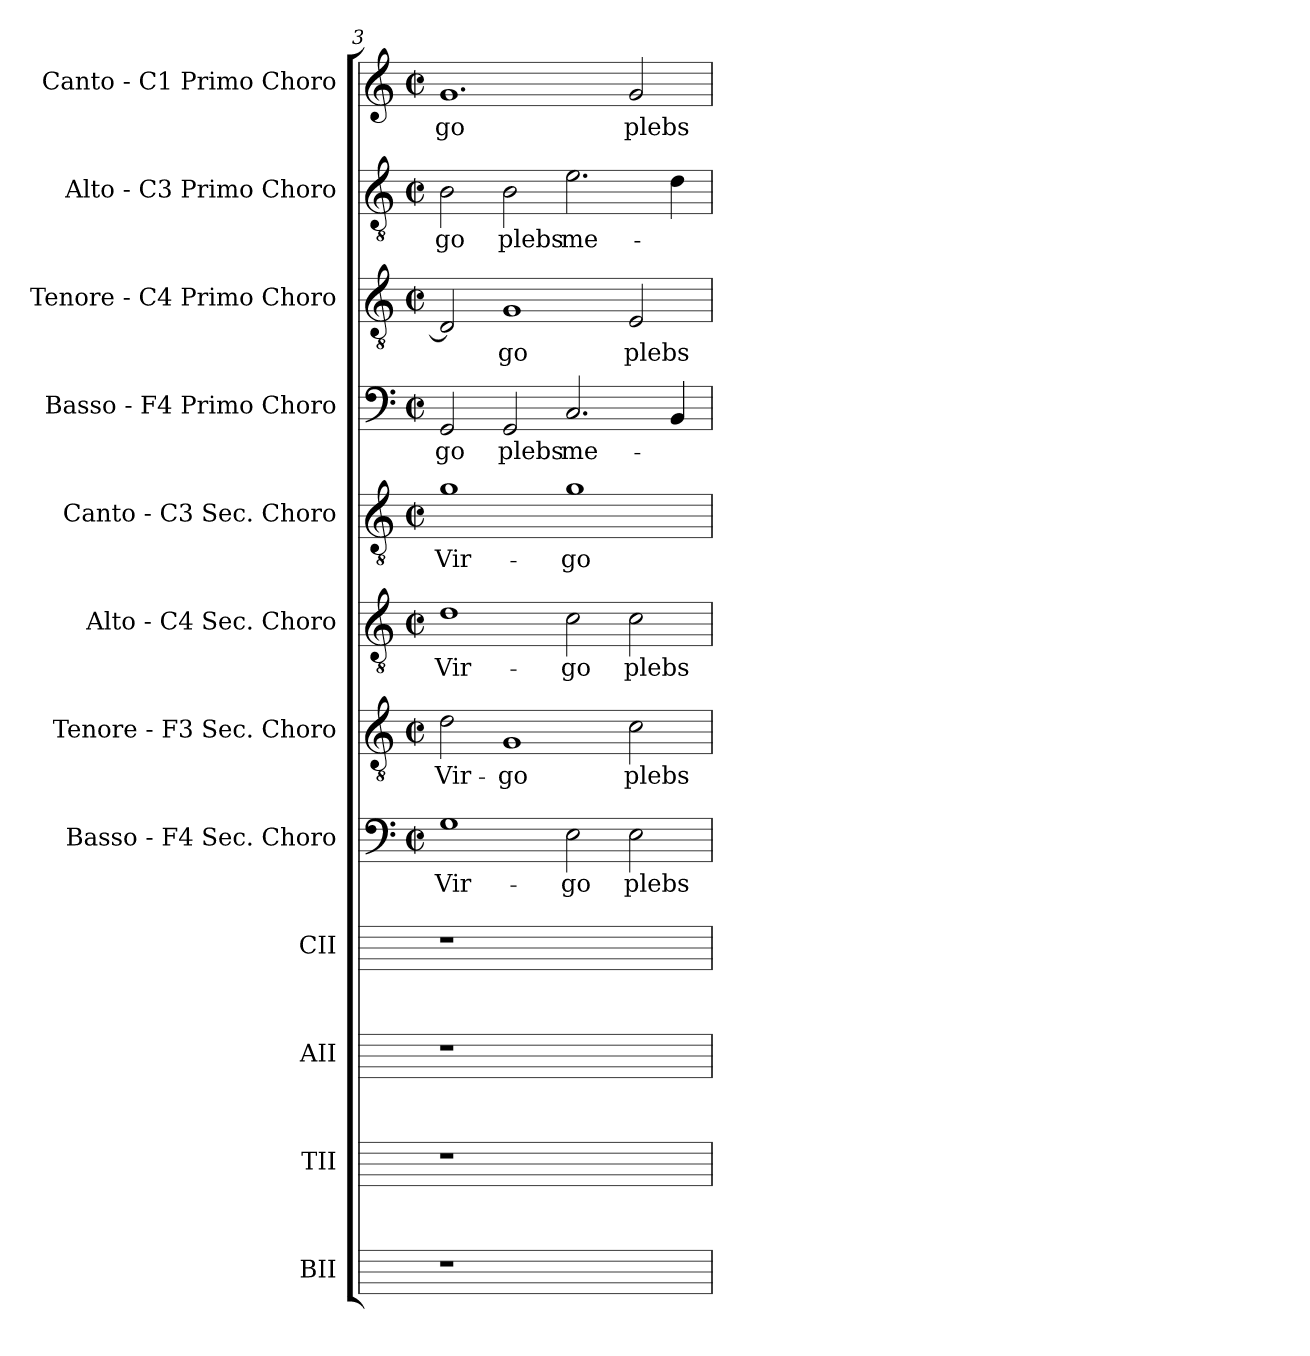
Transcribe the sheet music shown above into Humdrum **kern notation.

**kern	**kern	**kern	**kern	**kern	**text	**kern	**text	**kern	**text	**kern	**text	**kern	**text	**kern	**text	**kern	**text	**kern	**text
*part12	*part11	*part10	*part9	*part8	*part8	*part7	*part7	*part6	*part6	*part5	*part5	*part4	*part4	*part3	*part3	*part2	*part2	*part1	*part1
*staff12	*staff11	*staff10	*staff9	*staff8	*staff8	*staff7	*staff7	*staff6	*staff6	*staff5	*staff5	*staff4	*staff4	*staff3	*staff3	*staff2	*staff2	*staff1	*staff1
*I"BII	*I"TII	*I"AII	*I"CII	*I"Basso - F4  Sec. Choro	*	*I"Tenore - F3  Sec. Choro	*	*I"Alto - C4  Sec. Choro	*	*I"Canto - C3  Sec. Choro	*	*I"Basso - F4  Primo Choro	*	*I"Tenore - C4  Primo Choro	*	*I"Alto - C3  Primo Choro	*	*I"Canto - C1  Primo Choro	*
*I'BII	*I'TII	*I'AII	*I'CII	*I'Ch	*	*I'Ch	*	*I'Ch	*	*I'Ch	*	*I'BI	*	*I'TI	*	*I'AI	*	*I'CI	*
*	*	*	*	*clefF4	*	*clefGv2	*	*clefGv2	*	*clefGv2	*	*clefF4	*	*clefGv2	*	*clefGv2	*	*clefG2	*
*	*	*	*	*M2/2	*	*M2/2	*	*M2/2	*	*M2/2	*	*M2/2	*	*M2/2	*	*M2/2	*	*M2/2	*
*	*	*	*	*met(c|)	*	*met(c|)	*	*met(c|)	*	*met(c|)	*	*met(c|)	*	*met(c|)	*	*met(c|)	*	*met(c|)	*
=3	=3	=3	=3	=3	=3	=3	=3	=3	=3	=3	=3	=3	=3	=3	=3	=3	=3	=3	=3
!	!	!	!	!	!LO:LY:b:cj	!	!LO:LY:b:cj	!	!LO:LY:b:cj	!	!LO:LY:b:cj	!	!LO:LY:b:cj	!	!	!	!LO:LY:b:cj	!	!LO:LY:b:cj
1r	1r	1r	1r	1G	Vir-	2d\	Vir-	1d	Vir-	1g	Vir-	2GG/	-go	2D/]	.	2B\	-go	1.g	-go
!	!	!	!	!	!	!	!LO:LY:b:cj	!	!	!	!	!	!LO:LY:b:cj	!	!LO:LY:b:cj	!	!LO:LY:b:cj	!	!
.	.	.	.	.	.	1G	-go	.	.	.	.	2GG/	plebs	1G	-go	2B\	plebs	.	.
!	!	!	!	!	!LO:LY:b:cj	!	!	!	!LO:LY:b:cj	!	!LO:LY:b:cj	!	!LO:LY:b:cj	!	!	!	!LO:LY:b:cj	!	!
1ryy	1ryy	1ryy	1ryy	2E\	-go	.	.	2c\	-go	1g	-go	2.C/	me-	.	.	2.e\	me-	.	.
!	!	!	!	!	!LO:LY:b:cj	!	!LO:LY:b:cj	!	!LO:LY:b:cj	!	!	!	!	!	!LO:LY:b:cj	!	!	!	!LO:LY:b:cj
.	.	.	.	2E\	plebs	[>2c\	plebs	2c\	plebs	.	.	.	.	2E/	plebs	.	.	2g/	plebs
.	.	.	.	.	.	.	.	.	.	.	.	4BB/	.	.	.	4d\	.	.	.
=	=	=	=	=	=	=	=	=	=	=	=	=	=	=	=	=	=	=	=
*-	*-	*-	*-	*-	*-	*-	*-	*-	*-	*-	*-	*-	*-	*-	*-	*-	*-	*-	*-
